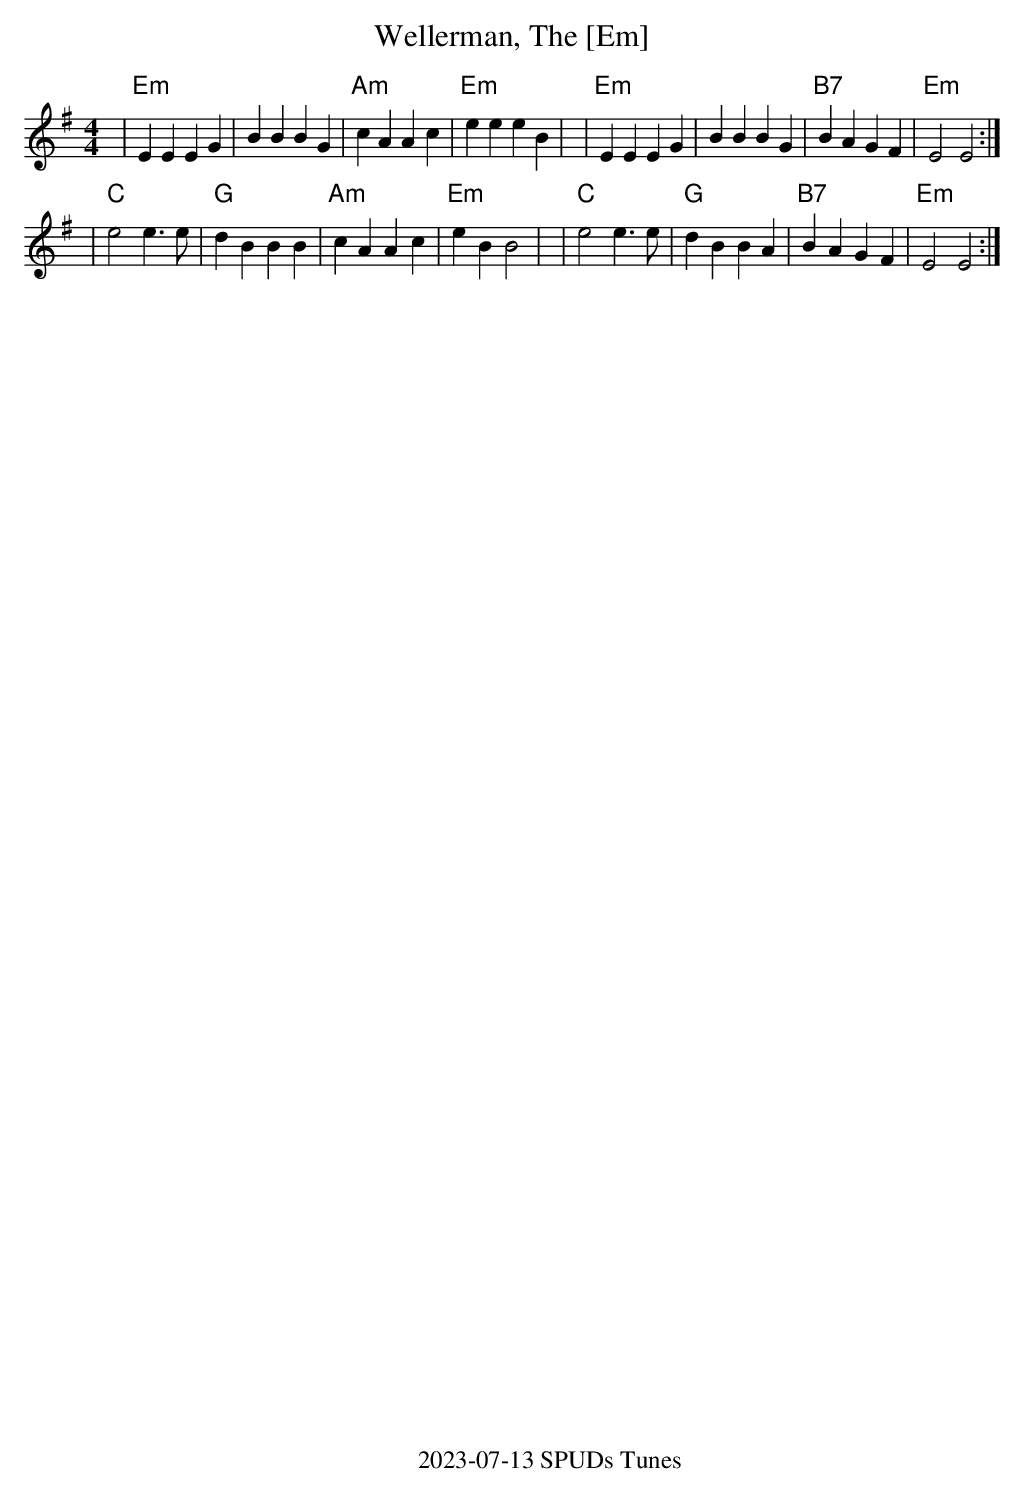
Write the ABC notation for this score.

X:1
T:Wellerman, The [Em]
M:4/4
L:1/8
K:Em
|"Em"E2E2E2G2|B2B2B2G2|"Am"c2A2A2c2|"Em"e2e2e2B2|\
|"Em"E2E2E2G2|B2B2B2G2|"B7"B2A2G2F2|"Em"E4E4:|
|"C"e4e3e|"G"d2B2B2B2|"Am"c2A2A2c2|"Em"e2B2B4|\
|"C"e4e3e|"G"d2B2B2A2|"B7"B2A2G2F2|"Em"E4E4:|
